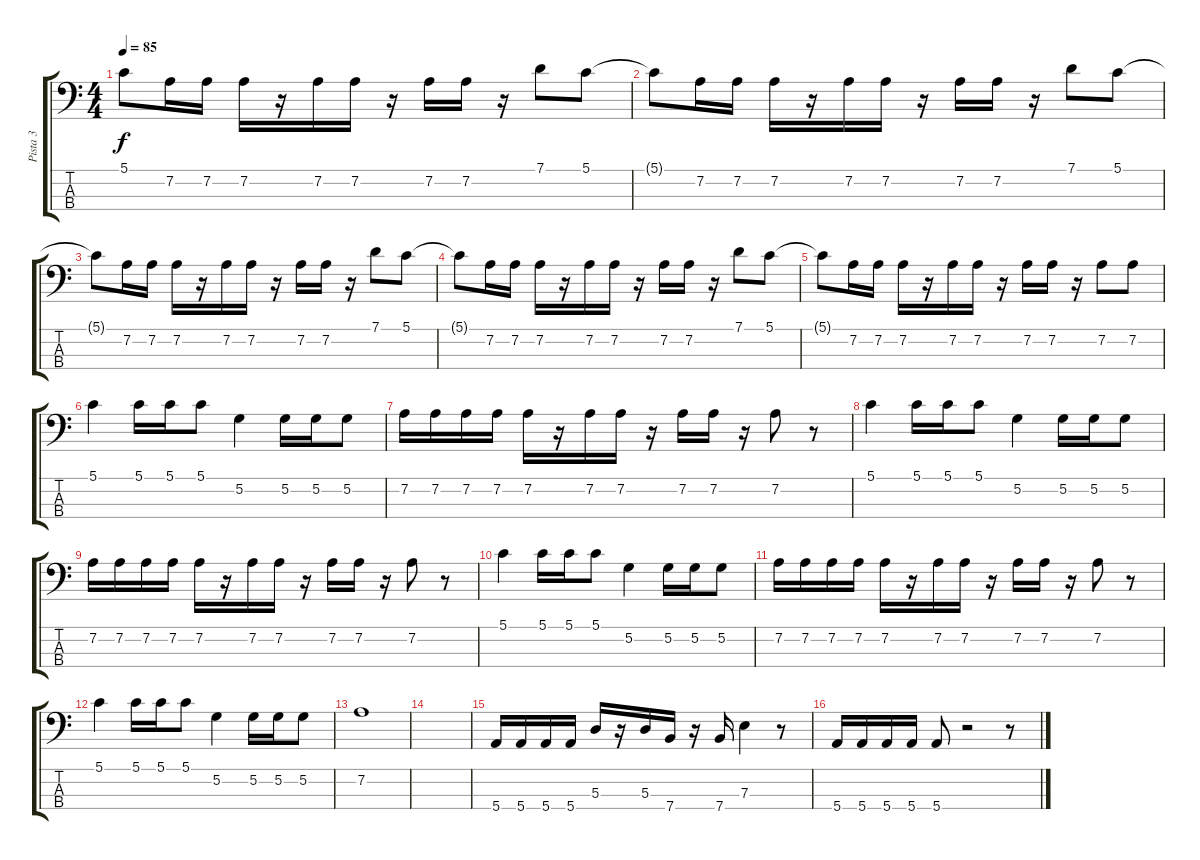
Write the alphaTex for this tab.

\track ("Pista 3" "Pista 3") {instrument electricbasspick}
\staff {score tabs}
\tuning (G2 D2 A1 E1) {hide}
\ts (4 4)
\tempo 85
\clef f4
\ks c
5.1{t}.8{dy f} 7.2.16 7.2.16 7.2.16 r.16 7.2.16 7.2.16 r.16 7.2.16 7.2.16 r.16 7.1.8 5.1.8 |
5.1{t}.8 7.2.16 7.2.16 7.2.16 r.16 7.2.16 7.2.16 r.16 7.2.16 7.2.16 r.16 7.1.8 5.1.8 |
5.1{t}.8 7.2.16 7.2.16 7.2.16 r.16 7.2.16 7.2.16 r.16 7.2.16 7.2.16 r.16 7.1.8 5.1.8 |
5.1{t}.8 7.2.16 7.2.16 7.2.16 r.16 7.2.16 7.2.16 r.16 7.2.16 7.2.16 r.16 7.1.8 5.1.8 |
5.1{t}.8 7.2.16 7.2.16 7.2.16 r.16 7.2.16 7.2.16 r.16 7.2.16 7.2.16 r.16 7.2.8 7.2.8 |
5.1.4 5.1.16 5.1.16 5.1.8 5.2.4 5.2.16 5.2.16 5.2.8 |
7.2.16 7.2.16 7.2.16 7.2.16 7.2.16 r.16 7.2.16 7.2.16 r.16 7.2.16 7.2.16 r.16 7.2.8 r.8 |
5.1.4 5.1.16 5.1.16 5.1.8 5.2.4 5.2.16 5.2.16 5.2.8 |
7.2.16 7.2.16 7.2.16 7.2.16 7.2.16 r.16 7.2.16 7.2.16 r.16 7.2.16 7.2.16 r.16 7.2.8 r.8 |
5.1.4 5.1.16 5.1.16 5.1.8 5.2.4 5.2.16 5.2.16 5.2.8 |
7.2.16 7.2.16 7.2.16 7.2.16 7.2.16 r.16 7.2.16 7.2.16 r.16 7.2.16 7.2.16 r.16 7.2.8 r.8 |
5.1.4 5.1.16 5.1.16 5.1.8 5.2.4 5.2.16 5.2.16 5.2.8 |
7.2.1 |
|
5.4.16 5.4.16 5.4.16 5.4.16 5.3.16 r.16 5.3.16 7.4.16 r.16 7.4.16 7.3.4 r.8 |
5.4.16 5.4.16 5.4.16 5.4.16 5.4.8 r.2 r.8
